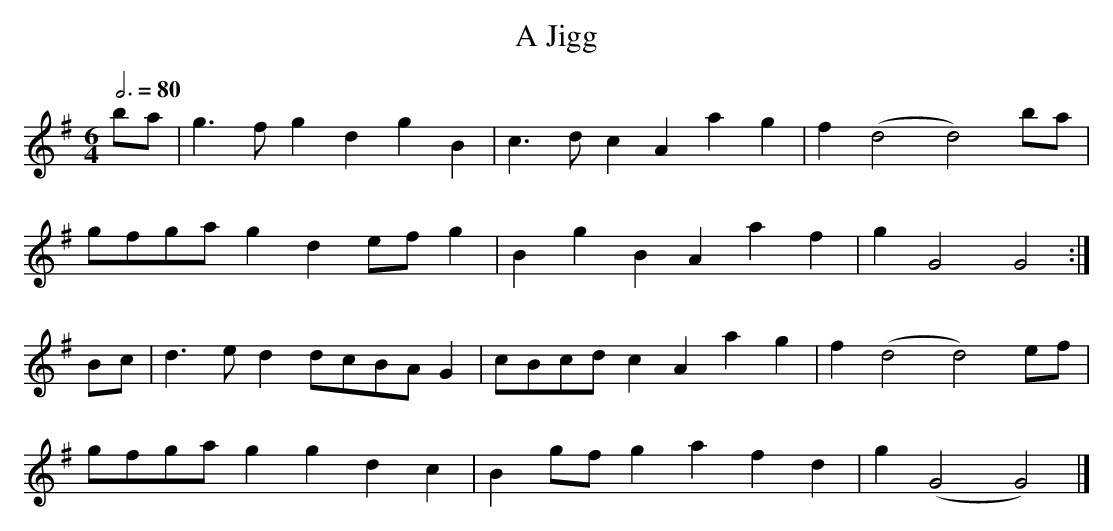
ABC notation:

X:1
T:Jigg, A
M:6/4
L:1/4
Q:3/4=80
K:G
b/a/|g>fgdgB|c>dcAag|f(d2d2)b/a/|
g/f/g/a/gde/f/g|BgBAaf|gG2G2:|
B/c/|d>edd/c/B/A/G|c/B/c/d/cAag|f(d2d2)e/f/|
g/f/g/a/ggdc|Bg/f/gafd|g(G2G2)|]
